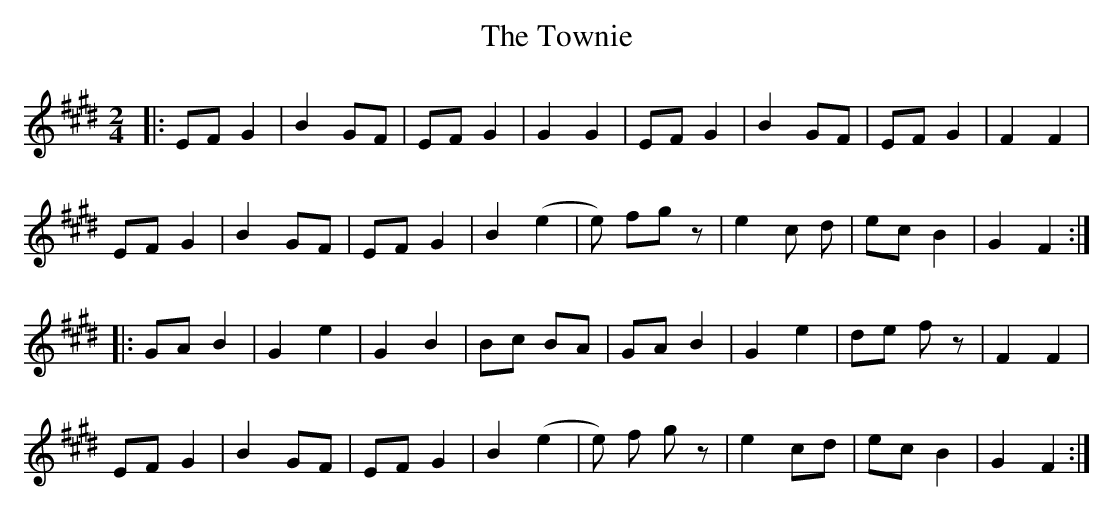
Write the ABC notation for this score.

X:1
T: The Townie
M: 2/4
L: 1/8
K: Emaj
|:EF G2|B2 GF|EF G2|G2G2|EF G2|B2 GF|EF G2|F2F2|
EF G2|B2 GF|EF G2|B2(e2|e) fg z|e2c d|ec B2|G2 F2:|
|:GA B2|G2 e2|G2 B2|Bc BA|GA B2|G2 e2|de fz|F2 F2|
EF G2|B2 GF|EF G2|B2 (e2|e) f g z|e2 cd|ec B2|G2 F2:|
